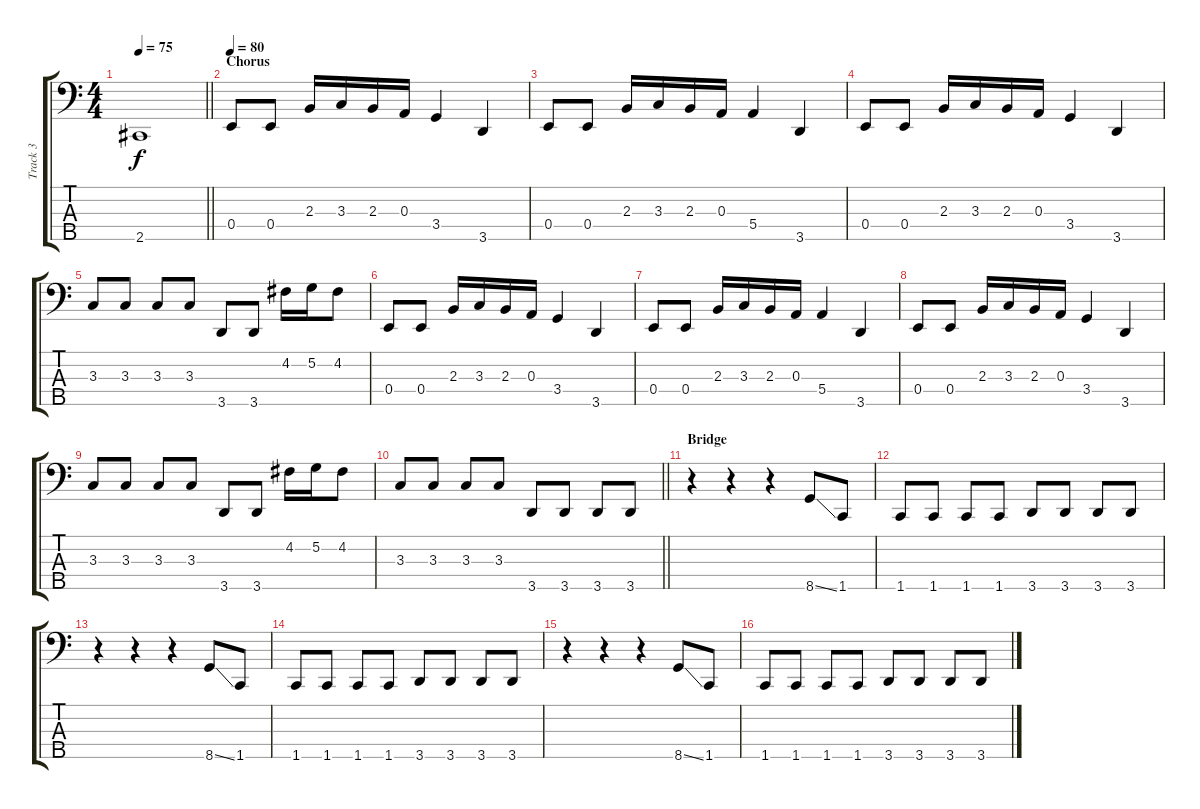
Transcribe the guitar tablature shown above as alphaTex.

\track ("Track 3" "Track 3") {instrument electricbassfinger}
\staff {score tabs}
\tuning (G2 D2 A1 E1 B0) {hide}
\ts (4 4)
\tempo 75
\clef f4
\barLineRight lightlight
\ks c
2.5.1{dy f} |
\section ("" "Chorus")
\tempo 80
0.4.8 0.4.8 2.3.16 3.3.16 2.3.16 0.3.16 3.4.4 3.5.4 |
0.4.8 0.4.8 2.3.16 3.3.16 2.3.16 0.3.16 5.4.4 3.5.4 |
0.4.8 0.4.8 2.3.16 3.3.16 2.3.16 0.3.16 3.4.4 3.5.4 |
3.3.8 3.3.8 3.3.8 3.3.8 3.5.8 3.5.8 4.2.16 5.2.16 4.2.8 |
0.4.8 0.4.8 2.3.16 3.3.16 2.3.16 0.3.16 3.4.4 3.5.4 |
0.4.8 0.4.8 2.3.16 3.3.16 2.3.16 0.3.16 5.4.4 3.5.4 |
0.4.8 0.4.8 2.3.16 3.3.16 2.3.16 0.3.16 3.4.4 3.5.4 |
3.3.8 3.3.8 3.3.8 3.3.8 3.5.8 3.5.8 4.2.16 5.2.16 4.2.8 |
\barLineRight lightlight
3.3.8 3.3.8 3.3.8 3.3.8 3.5.8 3.5.8 3.5.8 3.5.8 |
\section ("" "Bridge")
r.4 r.4 r.4 8.5{ss}.8 1.5.8 |
1.5.8 1.5.8 1.5.8 1.5.8 3.5.8 3.5.8 3.5.8 3.5.8 |
r.4 r.4 r.4 8.5{ss}.8 1.5.8 |
1.5.8 1.5.8 1.5.8 1.5.8 3.5.8 3.5.8 3.5.8 3.5.8 |
r.4 r.4 r.4 8.5{ss}.8 1.5.8 |
1.5.8 1.5.8 1.5.8 1.5.8 3.5.8 3.5.8 3.5.8 3.5.8
